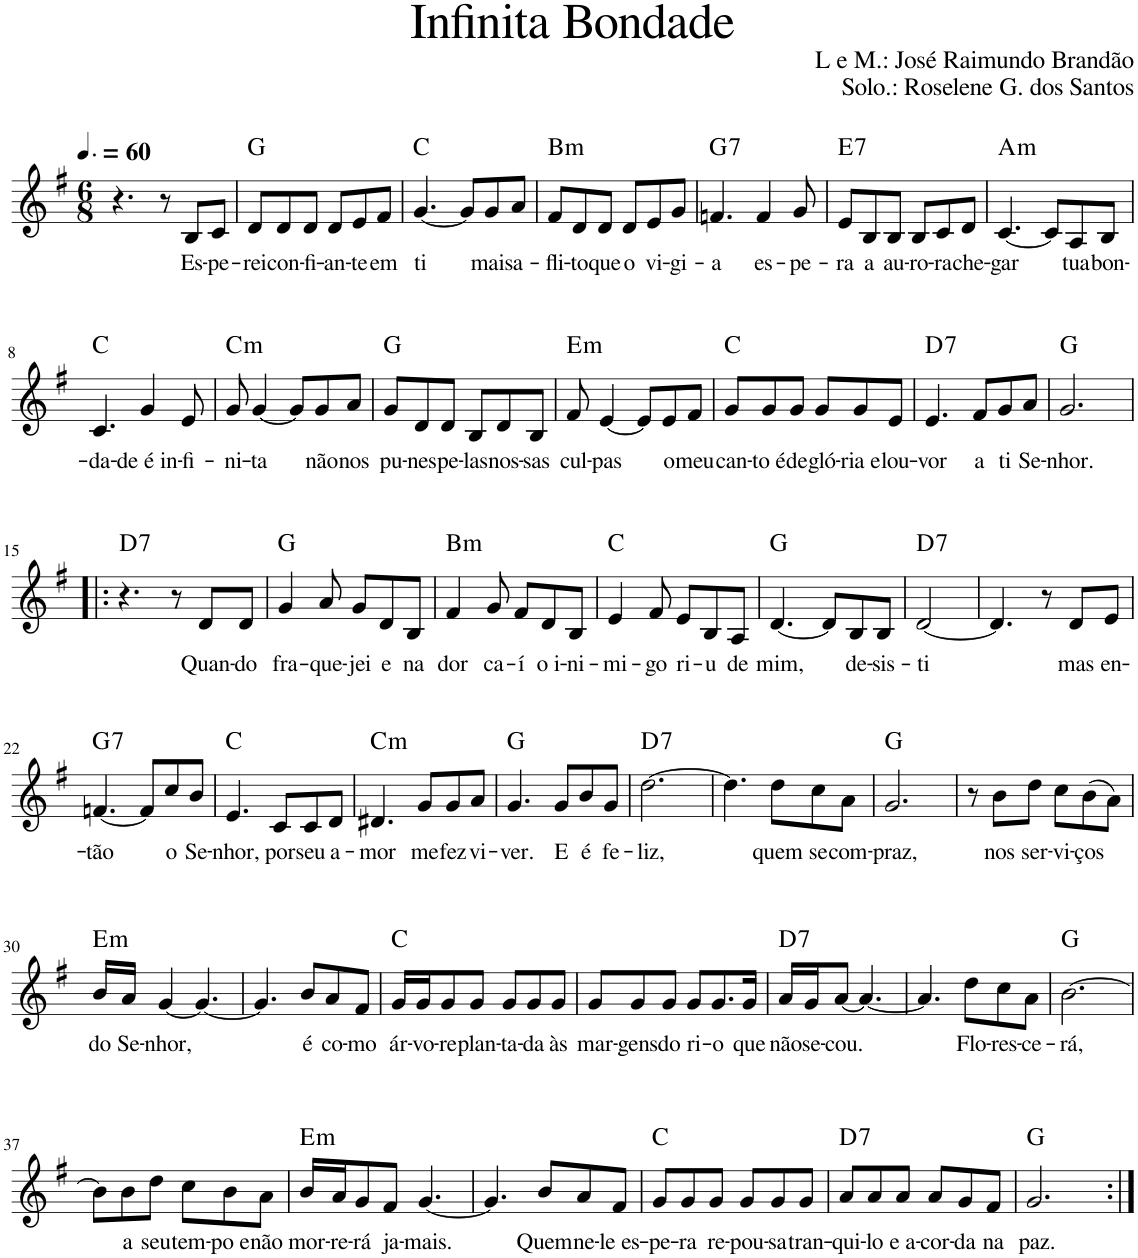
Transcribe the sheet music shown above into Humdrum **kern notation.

**kern	**text	**harte
*part1	*part1	*part1
*staff1	*staff1	*
*I"Voz	*	*
*I'Vo.	*	*
*clefG2	*	*
*k[f#]	*	*
*M6/8	*	*
*MM90	*	*
=1	=1	=1
4.r	.	.
8r	.	.
!	!LO:LY:b	!
8B/L	Es-	.
!	!LO:LY:b	!
8c/J	-pe-	.
=2	=2	=2
!	!LO:LY:b	!
8d/L	-rei	G:maj
!	!LO:LY:b	!
8d/	con-	.
!	!LO:LY:b	!
8d/J	-fi-	.
!	!LO:LY:b	!
8d/L	-an-	.
!	!LO:LY:b	!
8e/	-te	.
!	!LO:LY:b	!
8f#/J	em	.
=3	=3	=3
!	!LO:LY:b	!
[4.g/	ti	C:maj
8g/L]	.	.
!	!LO:LY:b	!
8g/	mais	.
!	!LO:LY:b	!
8a/J	a-	.
=4	=4	=4
!	!LO:LY:b	!LO:H:kt=m
8f#/L	-fli-	B:min
!	!LO:LY:b	!
8d/	-to	.
!	!LO:LY:b	!
8d/J	que	.
!	!LO:LY:b	!
8d/L	o	.
!	!LO:LY:b	!
8e/	vi-	.
!	!LO:LY:b	!
8g/J	-gi-	.
=5	=5	=5
!	!LO:LY:b	!LO:H:kt=7
4.fn/	-a	G:7
!	!LO:LY:b	!
4f/	es-	.
!	!LO:LY:b	!
8g/	-pe-	.
=6	=6	=6
!	!LO:LY:b	!LO:H:kt=7
8e/L	-ra	E:7
!	!LO:LY:b	!
8B/	a	.
!	!LO:LY:b	!
8B/J	au-	.
!	!LO:LY:b	!
8B/L	-ro-	.
!	!LO:LY:b	!
8c/	-ra	.
!	!LO:LY:b	!
8d/J	che-	.
=7	=7	=7
!	!LO:LY:b	!LO:H:kt=m
[4.c/	-gar	A:min
8c/L]	.	.
!	!LO:LY:b	!
8A/	tua	.
!	!LO:LY:b	!
8B/J	bon-	.
!!LO:LB:g=z
=8	=8	=8
!	!LO:LY:b	!
4.c/	-da-	C:maj
!	!LO:LY:b	!
4g/	-de é in-	.
!	!LO:LY:b	!
8e/	-fi-	.
=9	=9	=9
!	!LO:LY:b	!LO:H:kt=m
8g/	-ni-	C:min
!	!LO:LY:b	!
[4g/	-ta	.
8g/L]	.	.
!	!LO:LY:b	!
8g/	não	.
!	!LO:LY:b	!
8a/J	nos	.
=10	=10	=10
!	!LO:LY:b	!
8g/L	pu-	G:maj
!	!LO:LY:b	!
8d/	-nes	.
!	!LO:LY:b	!
8d/J	pe-	.
!	!LO:LY:b	!
8B/L	-las	.
!	!LO:LY:b	!
8d/	nos-	.
!	!LO:LY:b	!
8B/J	-sas	.
=11	=11	=11
!	!LO:LY:b	!LO:H:kt=m
8f#/	cul-	E:min
!	!LO:LY:b	!
[4e/	-pas	.
8e/L]	.	.
!	!LO:LY:b	!
8e/	o	.
!	!LO:LY:b	!
8f#/J	meu	.
=12	=12	=12
!	!LO:LY:b	!
8g/L	can-	C:maj
!	!LO:LY:b	!
8g/	-to é	.
!	!LO:LY:b	!
8g/J	de	.
!	!LO:LY:b	!
8g/L	gló-	.
!	!LO:LY:b	!
8g/	-ria e	.
!	!LO:LY:b	!
8e/J	lou-	.
=13	=13	=13
!	!LO:LY:b	!LO:H:kt=7
4.e/	-vor	D:7
!	!LO:LY:b	!
8f#/L	a	.
!	!LO:LY:b	!
8g/	ti	.
!	!LO:LY:b	!
8a/J	Se-	.
=14	=14	=14
!	!LO:LY:b	!
2.g/	-nhor.	G:maj
!!LO:LB:g=z
=15!|:	=15!|:	=15!|:
!	!	!LO:H:kt=7
4.r	.	D:7
8r	.	.
!	!LO:LY:b	!
8d/L	Quan-	.
!	!LO:LY:b	!
8d/J	-do	.
=16	=16	=16
!	!LO:LY:b	!
4g/	fra-	G:maj
!	!LO:LY:b	!
8a/	-que-	.
!	!LO:LY:b	!
8g/L	-jei	.
!	!LO:LY:b	!
8d/	e	.
!	!LO:LY:b	!
8B/J	na	.
=17	=17	=17
!	!LO:LY:b	!LO:H:kt=m
4f#/	dor	B:min
!	!LO:LY:b	!
8g/	ca-	.
!	!LO:LY:b	!
8f#/L	-í	.
!	!LO:LY:b	!
8d/	o i-	.
!	!LO:LY:b	!
8B/J	-ni-	.
=18	=18	=18
!	!LO:LY:b	!
4e/	-mi-	C:maj
!	!LO:LY:b	!
8f#/	-go	.
!	!LO:LY:b	!
8e/L	ri-	.
!	!LO:LY:b	!
8B/	-u	.
!	!LO:LY:b	!
8A/J	de	.
=19	=19	=19
!	!LO:LY:b	!
[4.d/	mim,	G:maj
8d/L]	.	.
!	!LO:LY:b	!
8B/	de-	.
!	!LO:LY:b	!
8B/J	-sis-	.
=20	=20	=20
!	!LO:LY:b	!LO:H:kt=7
[2d/	-ti	D:7
=21	=21	=21
4.d/]	.	.
8r	.	.
!	!LO:LY:b	!
8d/L	mas	.
!	!LO:LY:b	!
8e/J	en-	.
!!LO:LB:g=z
=22	=22	=22
!	!LO:LY:b	!LO:H:kt=7
[4.fn/	-tão	G:7
8f/L]	.	.
!	!LO:LY:b	!
8cc/	o	.
!	!LO:LY:b	!
8b/J	Se-	.
=23	=23	=23
!	!LO:LY:b	!
4.e/	-nhor,	C:maj
!	!LO:LY:b	!
8c/L	por	.
!	!LO:LY:b	!
8c/	seu	.
!	!LO:LY:b	!
8d/J	a-	.
=24	=24	=24
!	!LO:LY:b	!LO:H:kt=m
4.d#X/	-mor	C:min
!	!LO:LY:b	!
8g/L	me	.
!	!LO:LY:b	!
8g/	fez	.
!	!LO:LY:b	!
8a/J	vi-	.
=25	=25	=25
!	!LO:LY:b	!
4.g/	-ver.	G:maj
!	!LO:LY:b	!
8g/L	E	.
!	!LO:LY:b	!
8b/	é	.
!	!LO:LY:b	!
8g/J	fe-	.
=26	=26	=26
!	!LO:LY:b	!LO:H:kt=7
[2.dd\	-liz,	D:7
=27	=27	=27
4.dd\]	.	.
!	!LO:LY:b	!
8dd\L	quem	.
!	!LO:LY:b	!
8cc\	se	.
!	!LO:LY:b	!
8a\J	com-	.
=28	=28	=28
!	!LO:LY:b	!
2.g/	-praz,	G:maj
=29	=29	=29
8r	.	.
!	!LO:LY:b	!
8b\L	nos	.
!	!LO:LY:b	!
8dd\J	ser-	.
!	!LO:LY:b	!
8cc\L	-vi-	.
!	!LO:LY:b	!
(8b\	-ços	.
8a\J)	.	.
!!LO:LB:g=z
=30	=30	=30
!	!LO:LY:b	!LO:H:kt=m
16b/LL	do	E:min
!	!LO:LY:b	!
16a/JJ	Se-	.
!	!LO:LY:b	!
[4g/	-nhor,	.
4.g/_	.	.
=31	=31	=31
4.g/]	.	.
!	!LO:LY:b	!
8b/L	é	.
!	!LO:LY:b	!
8a/	co-	.
!	!LO:LY:b	!
8f#/J	-mo	.
=32	=32	=32
!	!LO:LY:b	!
16g/LL	ár-	C:maj
!	!LO:LY:b	!
16g/J	-vo-	.
!	!LO:LY:b	!
8g/	-re	.
!	!LO:LY:b	!
8g/J	plan-	.
!	!LO:LY:b	!
8g/L	-ta-	.
!	!LO:LY:b	!
8g/	-da	.
!	!LO:LY:b	!
8g/J	às	.
=33	=33	=33
!	!LO:LY:b	!
8g/L	mar-	.
!	!LO:LY:b	!
8g/	-gens	.
!	!LO:LY:b	!
8g/J	do	.
!	!LO:LY:b	!
8g/L	ri-	.
!	!LO:LY:b	!
8.g/	-o	.
!	!LO:LY:b	!
16g/Jk	que	.
=34	=34	=34
!	!LO:LY:b	!LO:H:kt=7
16a/LL	não	D:7
!	!LO:LY:b	!
16g/J	se-	.
!	!LO:LY:b	!
[8a/J	-cou.	.
4.a/_	.	.
=35	=35	=35
4.a/]	.	.
!	!LO:LY:b	!
8dd\L	Flo-	.
!	!LO:LY:b	!
8cc\	-res-	.
!	!LO:LY:b	!
8a\J	-ce-	.
=36	=36	=36
!	!LO:LY:b	!
[2.b\	-rá,	G:maj
!!LO:LB:g=z
=37	=37	=37
8b\L]	.	.
!	!LO:LY:b	!
8b\	a	.
!	!LO:LY:b	!
8dd\J	seu	.
!	!LO:LY:b	!
8cc\L	tem-	.
!	!LO:LY:b	!
8b\	-po e	.
!	!LO:LY:b	!
8a\J	não	.
=38	=38	=38
!	!LO:LY:b	!LO:H:kt=m
16b/LL	mor-	E:min
!	!LO:LY:b	!
16a/J	-re-	.
!	!LO:LY:b	!
8g/	-rá	.
!	!LO:LY:b	!
8f#/J	ja-	.
!	!LO:LY:b	!
[4.g/	-mais.	.
=39	=39	=39
4.g/]	.	.
!	!LO:LY:b	!
8b/L	Quem	.
!	!LO:LY:b	!
8a/	ne-	.
!	!LO:LY:b	!
8f#/J	-le es-	.
=40	=40	=40
!	!LO:LY:b	!
8g/L	-pe-	C:maj
!	!LO:LY:b	!
8g/	-ra	.
!	!LO:LY:b	!
8g/J	re-	.
!	!LO:LY:b	!
8g/L	-pou-	.
!	!LO:LY:b	!
8g/	-sa	.
!	!LO:LY:b	!
8g/J	tran-	.
=41	=41	=41
!	!LO:LY:b	!LO:H:kt=7
8a/L	-qui-	D:7
!	!LO:LY:b	!
8a/	-lo	.
!	!LO:LY:b	!
8a/J	e a-	.
!	!LO:LY:b	!
8a/L	-cor-	.
!	!LO:LY:b	!
8g/	-da	.
!	!LO:LY:b	!
8f#/J	na	.
=42	=42	=42
!	!LO:LY:b	!
2.g/	paz.	G:maj
=:|!	=:|!	=:|!
*-	*-	*-
